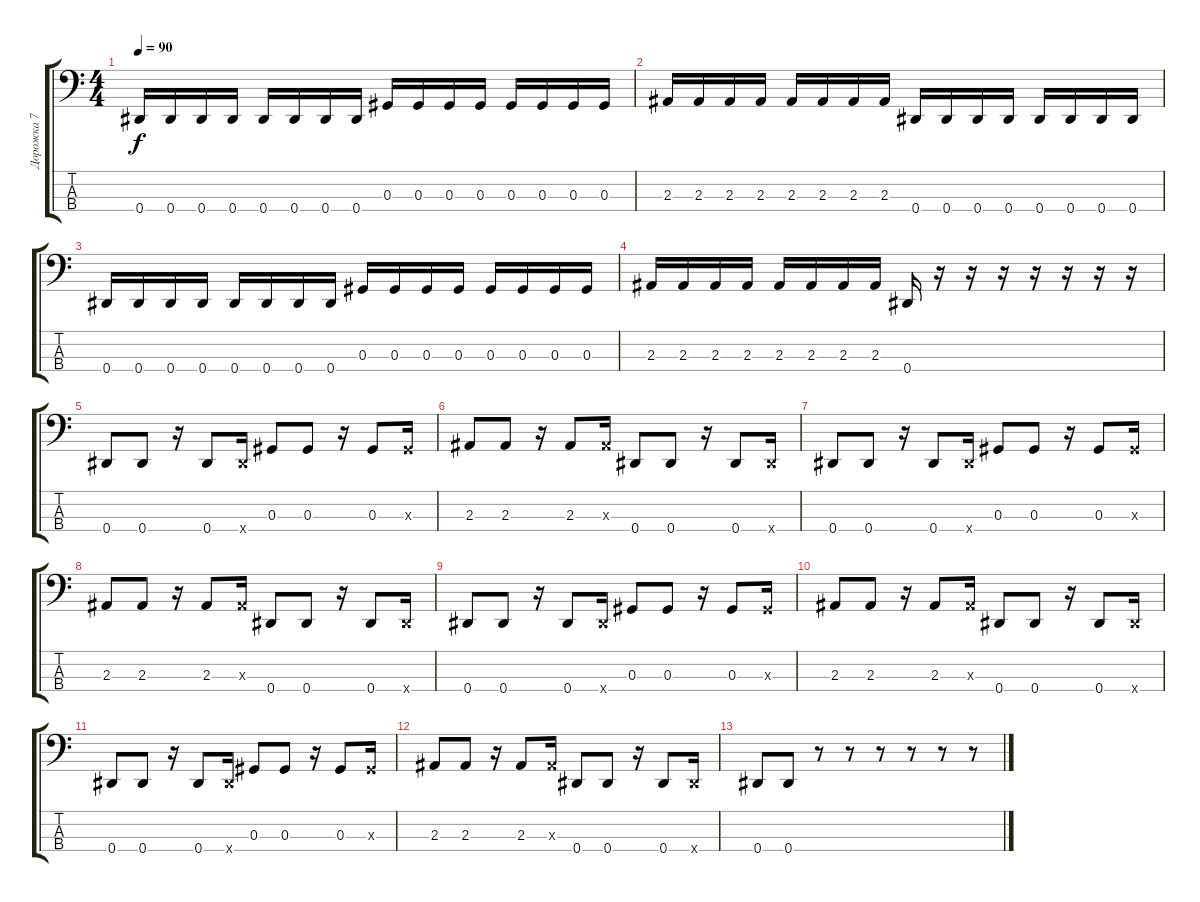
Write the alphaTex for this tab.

\track ("Дорожка 7" "Дорожка 7") {instrument electricbassfinger}
\staff {score tabs}
\tuning (Gb2 Db2 Ab1 Eb1) {hide}
\ts (4 4)
\tempo 90
\clef f4
\ks c
0.4.16{dy f} 0.4.16 0.4.16 0.4.16 0.4.16 0.4.16 0.4.16 0.4.16 0.3.16 0.3.16 0.3.16 0.3.16 0.3.16 0.3.16 0.3.16 0.3.16 |
2.3.16 2.3.16 2.3.16 2.3.16 2.3.16 2.3.16 2.3.16 2.3.16 0.4.16 0.4.16 0.4.16 0.4.16 0.4.16 0.4.16 0.4.16 0.4.16 |
0.4.16 0.4.16 0.4.16 0.4.16 0.4.16 0.4.16 0.4.16 0.4.16 0.3.16 0.3.16 0.3.16 0.3.16 0.3.16 0.3.16 0.3.16 0.3.16 |
2.3.16 2.3.16 2.3.16 2.3.16 2.3.16 2.3.16 2.3.16 2.3.16 0.4.16 r.16 r.16 r.16 r.16 r.16 r.16 r.16 |
0.4.8 0.4.8 r.16 0.4.8 0.4{x}.16 0.3.8 0.3.8 r.16 0.3.8 0.3{x}.16 |
2.3.8 2.3.8 r.16 2.3.8 2.3{x}.16 0.4.8 0.4.8 r.16 0.4.8 0.4{x}.16 |
0.4.8 0.4.8 r.16 0.4.8 0.4{x}.16 0.3.8 0.3.8 r.16 0.3.8 0.3{x}.16 |
2.3.8 2.3.8 r.16 2.3.8 2.3{x}.16 0.4.8 0.4.8 r.16 0.4.8 0.4{x}.16 |
0.4.8 0.4.8 r.16 0.4.8 0.4{x}.16 0.3.8 0.3.8 r.16 0.3.8 0.3{x}.16 |
2.3.8 2.3.8 r.16 2.3.8 2.3{x}.16 0.4.8 0.4.8 r.16 0.4.8 0.4{x}.16 |
0.4.8 0.4.8 r.16 0.4.8 0.4{x}.16 0.3.8 0.3.8 r.16 0.3.8 0.3{x}.16 |
2.3.8 2.3.8 r.16 2.3.8 2.3{x}.16 0.4.8 0.4.8 r.16 0.4.8 0.4{x}.16 |
0.4.8 0.4.8 r.8 r.8 r.8 r.8 r.8 r.8
